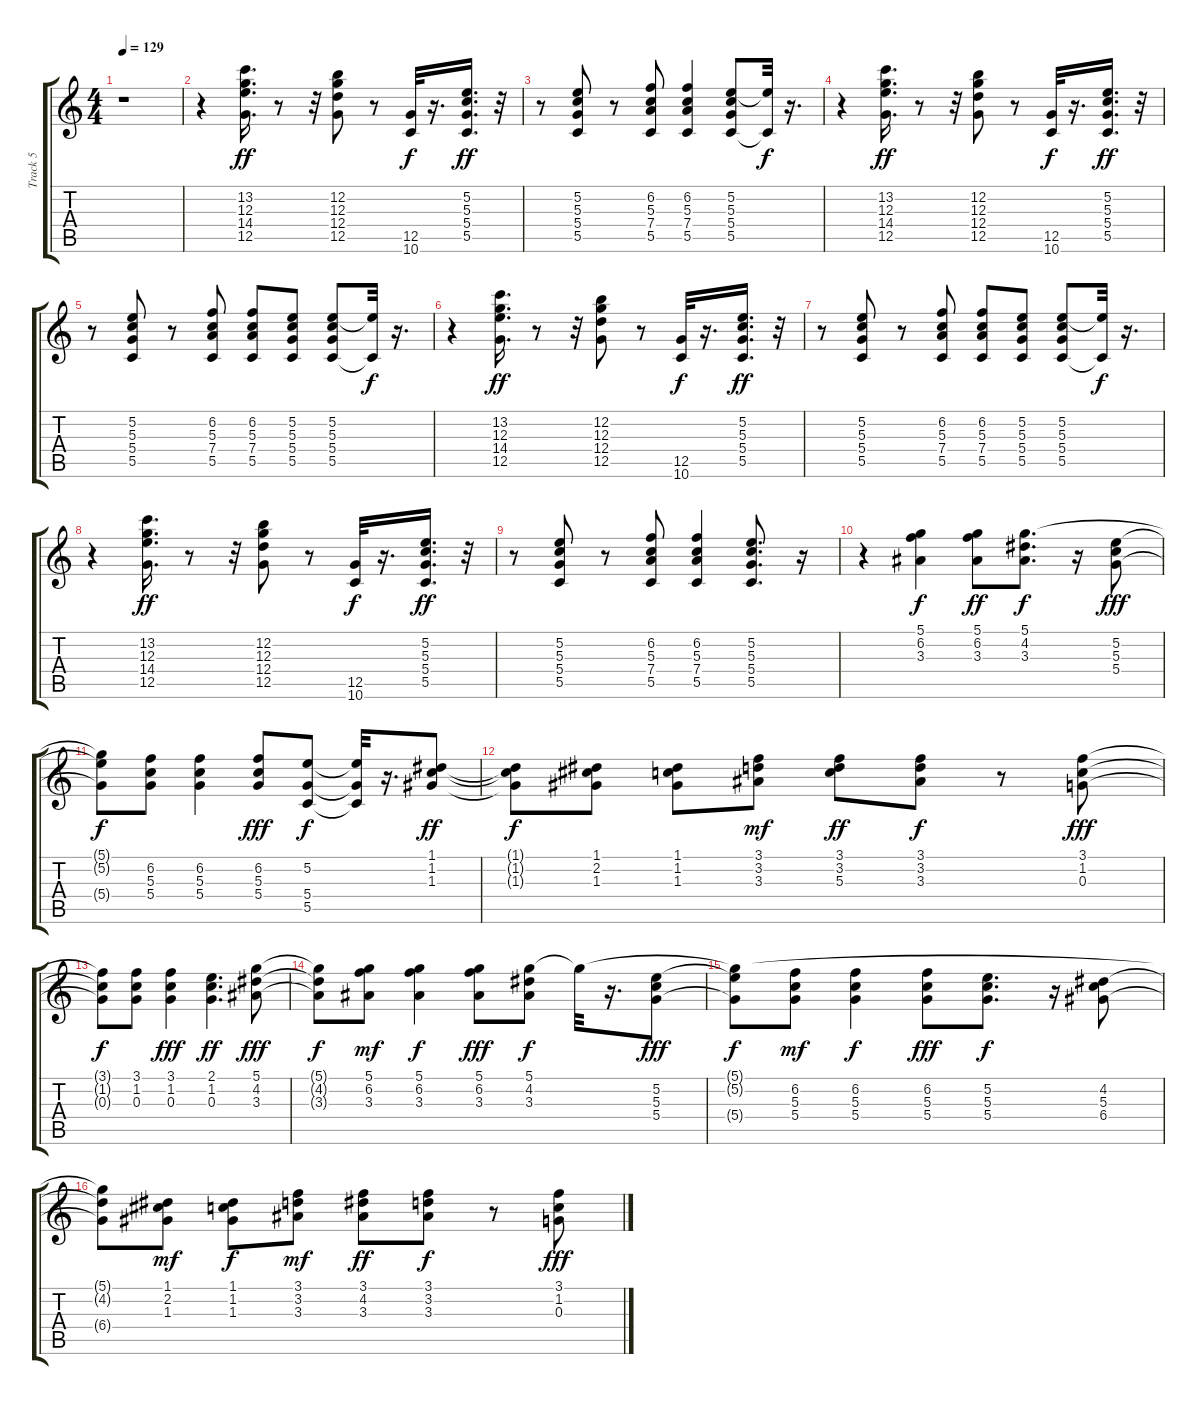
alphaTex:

\track ("Track 5" "Track 5") {instrument acousticguitarsteel}
\staff {score tabs}
\tuning (D4 B3 G3 D3 G2 D2) {hide}
\ts (4 4)
\tempo 129
\clef g2
\ks c
r.1{dy ff instrument acousticguitarsteel} |
r.4 (13.2 12.3 14.4 12.5).16{d} r.8 r.32 (12.2 12.3 12.4 12.5).8 r.8 (12.5 10.6).32{dy f} r.16{d} (5.2 5.3 5.4 5.5).16{d dy ff} r.32 |
r.8 (5.2 5.3 5.4 5.5).8 r.8 (6.2 5.3 7.4 5.5).8 (6.2 5.3 7.4 5.5).4 (5.2 5.3 5.4 5.5).8 (5.2{t} 5.5{t}).32{dy f} r.16{d} |
r.4 (13.2 12.3 14.4 12.5).16{d dy ff} r.8 r.32 (12.2 12.3 12.4 12.5).8 r.8 (12.5 10.6).32{dy f} r.16{d} (5.2 5.3 5.4 5.5).16{d dy ff} r.32 |
r.8 (5.2 5.3 5.4 5.5).8 r.8 (6.2 5.3 7.4 5.5).8 (6.2 5.3 7.4 5.5).8 (5.2 5.3 5.4 5.5).8 (5.2 5.3 5.4 5.5).8 (5.2{t} 5.5{t}).32{dy f} r.16{d} |
r.4 (13.2 12.3 14.4 12.5).16{d dy ff} r.8 r.32 (12.2 12.3 12.4 12.5).8 r.8 (12.5 10.6).32{dy f} r.16{d} (5.2 5.3 5.4 5.5).16{d dy ff} r.32 |
r.8 (5.2 5.3 5.4 5.5).8 r.8 (6.2 5.3 7.4 5.5).8 (6.2 5.3 7.4 5.5).8 (5.2 5.3 5.4 5.5).8 (5.2 5.3 5.4 5.5).8 (5.2{t} 5.5{t}).32{dy f} r.16{d} |
r.4 (13.2 12.3 14.4 12.5).16{d dy ff} r.8 r.32 (12.2 12.3 12.4 12.5).8 r.8 (12.5 10.6).32{dy f} r.16{d} (5.2 5.3 5.4 5.5).16{d dy ff} r.32 |
r.8 (5.2 5.3 5.4 5.5).8 r.8 (6.2 5.3 7.4 5.5).8 (6.2 5.3 7.4 5.5).4 (5.2 5.3 5.4 5.5).8{d} r.16 |
r.4 (5.1 6.2 3.3).4{dy f} (5.1 6.2 3.3).8{dy ff} (5.1 4.2 3.3).8{d dy f} r.16 (5.2 5.3 5.4).8{dy fff} |
(5.1{t} 5.2{t} 5.4{t}).8{dy f} (6.2 5.3 5.4).8 (6.2 5.3 5.4).4 (6.2 5.3 5.4).8{dy fff} (5.2 5.4 5.5).8{dy f} (5.2{t} 5.4{t} 5.5{t}).32 r.16{d} (1.1 1.2 1.3).8{dy ff} |
(1.1{t} 1.2{t} 1.3{t}).8{dy f} (1.1 2.2 1.3).8 (1.1 1.2 1.3).8 (3.1 3.2 3.3).8{dy mf} (3.1 3.2 5.3).8{dy ff} (3.1 3.2 3.3).8{dy f} r.8 (3.1 1.2 0.3).8{dy fff} |
(3.1{t} 1.2{t} 0.3{t}).8{dy f} (3.1 1.2 0.3).8 (3.1 1.2 0.3).4{dy fff} (2.1 1.2 0.3).4{d dy ff} (5.1 4.2 3.3).8{dy fff} |
(5.1{t} 4.2{t} 3.3{t}).8{dy f} (5.1 6.2 3.3).8{dy mf} (5.1 6.2 3.3).4{dy f} (5.1 6.2 3.3).8{dy fff} (5.1 4.2 3.3).8{dy f} 5.1{t}.32 r.16{d} (5.2 5.3 5.4).8{dy fff} |
(5.1{t} 5.2{t} 5.4{t}).8{dy f} (6.2 5.3 5.4).8{dy mf} (6.2 5.3 5.4).4{dy f} (6.2 5.3 5.4).8{dy fff} (5.2 5.3 5.4).8{d dy f} r.16 (4.2 5.3 6.4).8 |
(5.1{t} 4.2{t} 6.4{t}).8 (1.1 2.2 1.3).8{dy mf} (1.1 1.2 1.3).8{dy f} (3.1 3.2 3.3).8{dy mf} (3.1 4.2 3.3).8{dy ff} (3.1 3.2 3.3).8{dy f} r.8 (3.1 1.2 0.3).8{dy fff}
